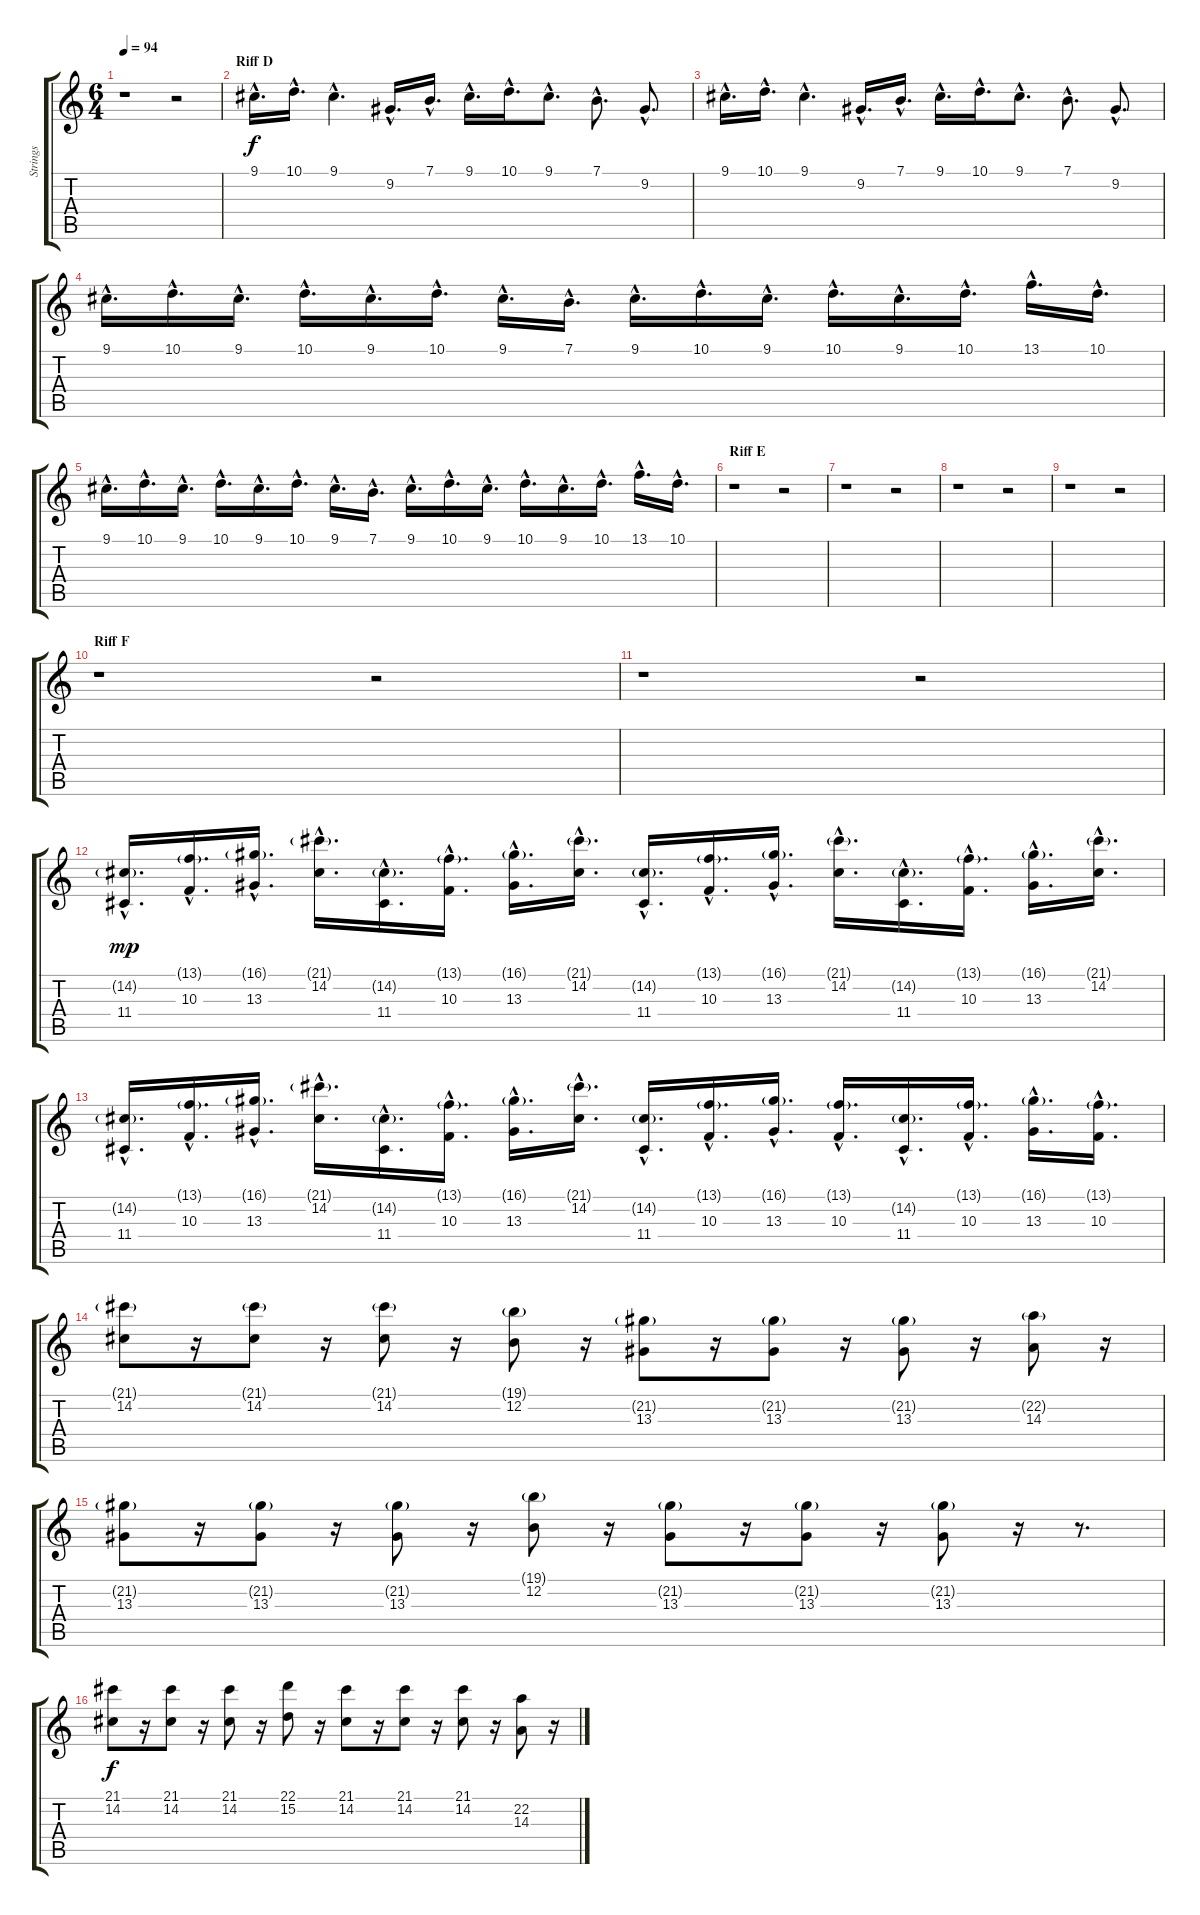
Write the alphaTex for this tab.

\track ("Strings" "Strings") {instrument stringensemble1}
\staff {score tabs}
\tuning (E4 B3 G3 D3 A2 E2) {hide}
\ts (6 4)
\tempo 94
\clef g2
\ks c
r.1{dy mp} r.2 |
\section ("" "Riff D")
9.1{hac}.16{d dy f} 10.1{hac}.16{d} 9.1{hac}.4{d} 9.2{hac}.16{d} 7.1{hac}.16{d} 9.1{hac}.16{d} 10.1{hac}.16{d} 9.1{hac}.8{d} 7.1{hac}.8{d} 9.2{hac}.8{d} |
9.1{hac}.16{d} 10.1{hac}.16{d} 9.1{hac}.4{d} 9.2{hac}.16{d} 7.1{hac}.16{d} 9.1{hac}.16{d} 10.1{hac}.16{d} 9.1{hac}.8{d} 7.1{hac}.8{d} 9.2{hac}.8{d} |
9.1{hac}.16{d} 10.1{hac}.16{d} 9.1{hac}.16{d} 10.1{hac}.16{d} 9.1{hac}.16{d} 10.1{hac}.16{d} 9.1{hac}.16{d} 7.1{hac}.16{d} 9.1{hac}.16{d} 10.1{hac}.16{d} 9.1{hac}.16{d} 10.1{hac}.16{d} 9.1{hac}.16{d} 10.1{hac}.16{d} 13.1{hac}.16{d} 10.1{hac}.16{d} |
9.1{hac}.16{d} 10.1{hac}.16{d} 9.1{hac}.16{d} 10.1{hac}.16{d} 9.1{hac}.16{d} 10.1{hac}.16{d} 9.1{hac}.16{d} 7.1{hac}.16{d} 9.1{hac}.16{d} 10.1{hac}.16{d} 9.1{hac}.16{d} 10.1{hac}.16{d} 9.1{hac}.16{d} 10.1{hac}.16{d} 13.1{hac}.16{d} 10.1{hac}.16{d} |
\section ("" "Riff E")
r.1 r.2 |
r.1 r.2 |
r.1 r.2 |
r.1 r.2 |
\section ("" "Riff F")
r.1 r.2 |
r.1 r.2 |
(14.2{g hac} 11.4{hac}).16{d dy mp} (13.1{g hac} 10.3{hac}).16{d} (16.1{g hac} 13.3{hac}).16{d} (21.1{g hac} 14.2{hac}).16{d} (14.2{g hac} 11.4{hac}).16{d} (13.1{g hac} 10.3{hac}).16{d} (16.1{g hac} 13.3{hac}).16{d} (21.1{g hac} 14.2{hac}).16{d} (14.2{g hac} 11.4{hac}).16{d} (13.1{g hac} 10.3{hac}).16{d} (16.1{g hac} 13.3{hac}).16{d} (21.1{g hac} 14.2{hac}).16{d} (14.2{g hac} 11.4{hac}).16{d} (13.1{g hac} 10.3{hac}).16{d} (16.1{g hac} 13.3{hac}).16{d} (21.1{g hac} 14.2{hac}).16{d} |
(14.2{g hac} 11.4{hac}).16{d} (13.1{g hac} 10.3{hac}).16{d} (16.1{g hac} 13.3{hac}).16{d} (21.1{g hac} 14.2{hac}).16{d} (14.2{g hac} 11.4{hac}).16{d} (13.1{g hac} 10.3{hac}).16{d} (16.1{g hac} 13.3{hac}).16{d} (21.1{g hac} 14.2{hac}).16{d} (14.2{g hac} 11.4{hac}).16{d} (13.1{g hac} 10.3{hac}).16{d} (16.1{g hac} 13.3{hac}).16{d} (13.1{g hac} 10.3{hac}).16{d} (14.2{g hac} 11.4{hac}).16{d} (13.1{g hac} 10.3{hac}).16{d} (16.1{g hac} 13.3{hac}).16{d} (13.1{g hac} 10.3{hac}).16{d} |
(21.1{g} 14.2).8 r.16 (21.1{g} 14.2).8 r.16 (21.1{g} 14.2).8 r.16 (19.1{g} 12.2).8 r.16 (21.2{g} 13.3).8 r.16 (21.2{g} 13.3).8 r.16 (21.2{g} 13.3).8 r.16 (22.2{g} 14.3).8 r.16 |
(21.2{g} 13.3).8 r.16 (21.2{g} 13.3).8 r.16 (21.2{g} 13.3).8 r.16 (19.1{g} 12.2).8 r.16 (21.2{g} 13.3).8 r.16 (21.2{g} 13.3).8 r.16 (21.2{g} 13.3).8 r.16 r.8{d} |
(21.1 14.2).8{dy f} r.16 (21.1 14.2).8 r.16 (21.1 14.2).8 r.16 (22.1 15.2).8 r.16 (21.1 14.2).8 r.16 (21.1 14.2).8 r.16 (21.1 14.2).8 r.16 (22.2 14.3).8 r.16
